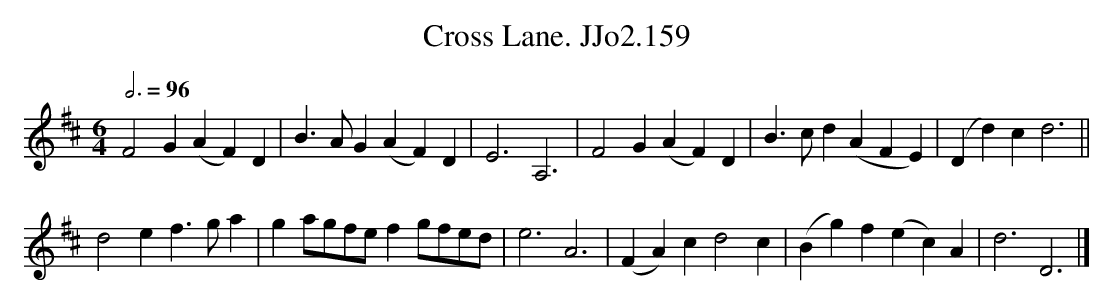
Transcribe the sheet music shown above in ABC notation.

X:1
T:Cross Lane. JJo2.159
M:6/4
L:1/4
Q:3/4=96
K:D
F2G(AF)D|B>AG(AF)D|E3A,3|F2G(AF)D|B>cd(AFE)|(Dd)cd3||
d2ef>ga|ga/g/f/e/fg/f/e/d/|e3A3|(FA)cd2c|(Bg)f(ec)A|d3D3|]
